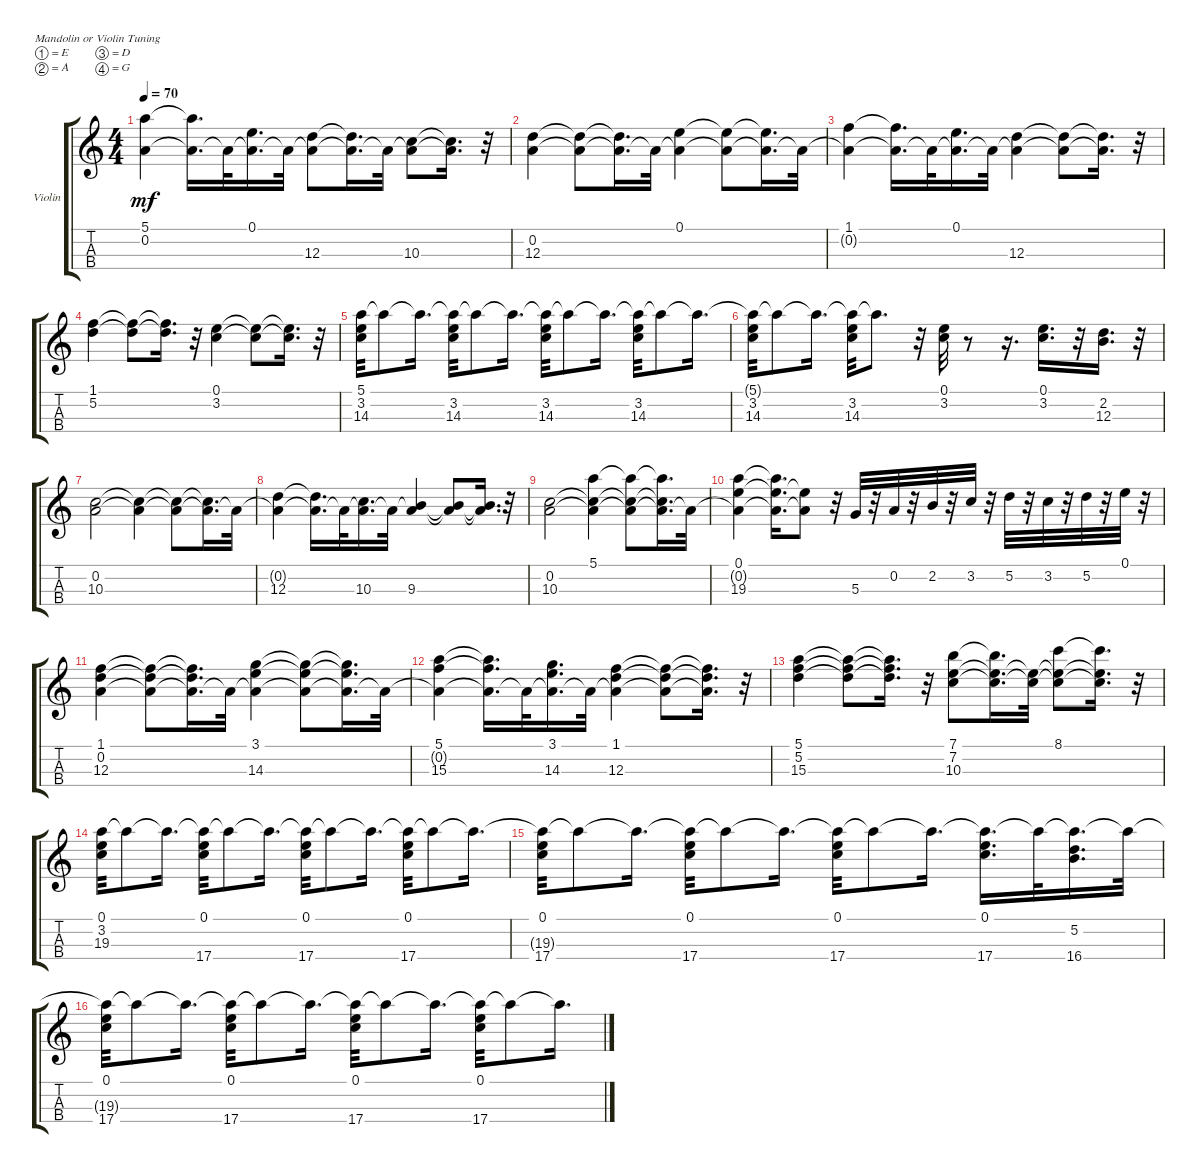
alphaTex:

\bracketExtendMode groupsimilarinstruments
\firstSystemTrackNameOrientation horizontal
\otherSystemsTrackNameOrientation horizontal
\track ("" "Violin") {instrument violin}
\staff {score tabs}
\tuning (E5 A4 D4 G3)
\ts (4 4)
\tempo 70
\clef g2
\ks c
(0.2{t} 5.1).4{dy mf} (0.2{t} 5.1{t}).16{d} 0.2{t}.32 (0.2{t} 0.1).16{d} 0.2{t}.32 (0.2{t} 12.3).8 (0.2{t} 12.3{t}).16{d} 0.2{t}.32 (0.2{t} 10.3).8 (0.2{t} 10.3{t}).16{d} r.32 |
(0.2 12.3).4 (0.2{t} 12.3{t}).8 (0.2{t} 12.3{t}).16{d} 0.2{t}.32 (0.2{t} 0.1).4 (0.2{t} 0.1{t}).8 (0.2{t} 0.1{t}).16{d} 0.2{t}.32 |
(0.2{t} 1.1).4 (0.2{t} 1.1{t}).16{d} 0.2{t}.32 (0.2{t} 0.1).16{d} 0.2{t}.32 (0.2{t} 12.3).4 (0.2{t} 12.3{t}).8 (0.2{t} 12.3{t}).16{d} r.32 |
(5.2 1.1).4 (5.2{t} 1.1{t}).8 (5.2{t} 1.1{t}).16{d} r.32 (3.2 0.1).4 (3.2{t} 0.1{t}).8 (3.2{t} 0.1{t}).16{d} r.32 |
(5.1 3.2 14.3).32 5.1{t}.8 5.1{t}.16{d} (5.1{t} 3.2 14.3).32 5.1{t}.8 5.1{t}.16{d} (5.1{t} 3.2 14.3).32 5.1{t}.8 5.1{t}.16{d} (5.1{t} 3.2 14.3).32 5.1{t}.8 5.1{t}.16{d} |
(5.1{t} 3.2 14.3).32 5.1{t}.8 5.1{t}.16{d} (5.1{t} 3.2 14.3).32 5.1{t}.8{d} r.32 (3.2 0.1).32 r.8 r.16{d} (3.2 0.1).16{d} r.32 (2.2 12.3).16{d} r.32 |
(0.2 10.3).2 (0.2{t} 10.3{t}).4 (0.2{t} 10.3{t}).8 (0.2{t} 10.3{t}).16{d} 0.2{t}.32 |
(0.2{t} 12.3).4 (0.2{t} 12.3{t}).16{d} 0.2{t}.32 (0.2{t} 10.3).16{d} 0.2{t}.32 (0.2{t} 9.3).4 (0.2{t} 9.3{t}).8 (0.2{t} 9.3{t}).16{d} r.32 |
(0.2 10.3).2 (0.2{t} 10.3{t} 5.1).4 (0.2{t} 10.3{t} 5.1{t}).8 (0.2{t} 10.3{t} 5.1{t}).16{d} 0.2{t}.32 |
(0.2{t} 0.1 19.3).4 (0.2{t} 0.1{t} 19.3{t}).16{d} (0.2{t} 0.1{t}).8 r.32 5.3.32 r.32 0.2.32 r.32 2.2.32 r.32 3.2.32 r.32 5.2.32 r.32 3.2.32 r.32 5.2.32 r.32 0.1.32 r.32 |
(1.1 0.2 12.3).4 (1.1{t} 0.2{t} 12.3{t}).8 (1.1{t} 0.2{t} 12.3{t}).16{d} 0.2{t}.32 (0.2{t} 3.1 14.3).4 (0.2{t} 3.1{t} 14.3{t}).8 (0.2{t} 3.1{t} 14.3{t}).16{d} 0.2{t}.32 |
(0.2{t} 5.1 15.3).4 (0.2{t} 5.1{t} 15.3{t}).16{d} 0.2{t}.32 (0.2{t} 3.1 14.3).16{d} 0.2{t}.32 (0.2{t} 1.1 12.3).4 (0.2{t} 1.1{t} 12.3{t}).8 (0.2{t} 1.1{t} 12.3{t}).16{d} r.32 |
(5.1 5.2 15.3).4 (5.1{t} 5.2{t} 15.3{t}).8 (5.1{t} 5.2{t} 15.3{t}).16{d} r.32 (7.1 10.3 7.2).8 (7.1{t} 10.3{t} 7.2{t}).16{d} (10.3{t} 7.2{t}).32 (10.3{t} 7.2{t} 8.1).8 (10.3{t} 7.2{t} 8.1{t}).16{d} r.32 |
(3.2 0.1 19.3).32 19.3{t}.8 19.3{t}.16{d} (19.3{t} 17.4 0.1).32 19.3{t}.8 19.3{t}.16{d} (19.3{t} 17.4 0.1).32 19.3{t}.8 19.3{t}.16{d} (19.3{t} 17.4 0.1).32 19.3{t}.8 19.3{t}.16{d} |
(19.3{t} 17.4 0.1).32 19.3{t}.8 19.3{t}.16{d} (19.3{t} 17.4 0.1).32 19.3{t}.8 19.3{t}.16{d} (19.3{t} 17.4 0.1).32 19.3{t}.8 19.3{t}.16{d} (19.3{t} 17.4 0.1).16{d} 19.3{t}.32 (19.3{t} 16.4 5.2).16{d} 19.3{t}.32 |
(19.3{t} 17.4 0.1).32 19.3{t}.8 19.3{t}.16{d} (19.3{t} 17.4 0.1).32 19.3{t}.8 19.3{t}.16{d} (19.3{t} 17.4 0.1).32 19.3{t}.8 19.3{t}.16{d} (19.3{t} 17.4 0.1).32 19.3{t}.8 19.3{t}.16{d}
